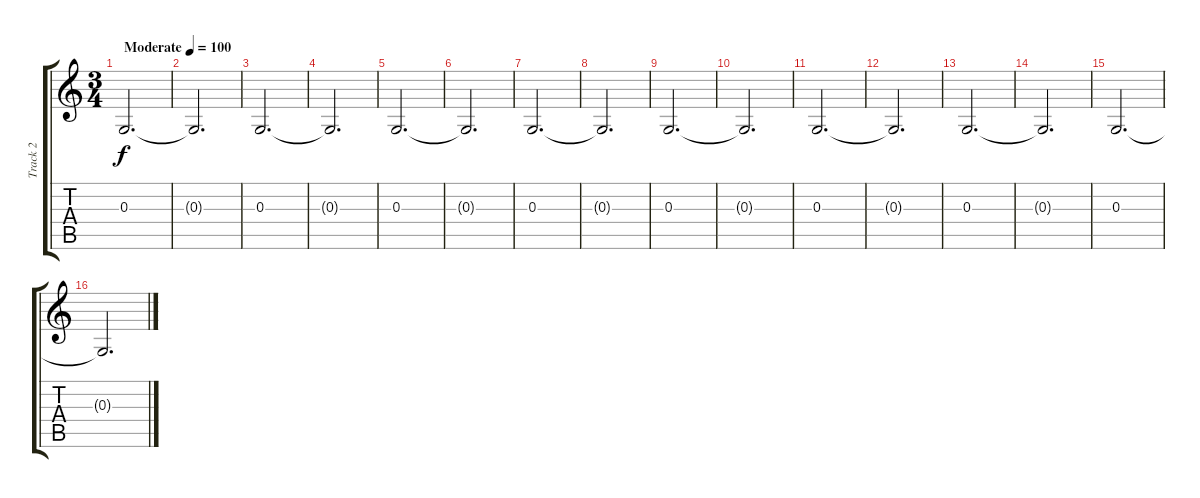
\track ("Track 2" "Track 2") {instrument seashore}
\staff {score tabs}
\tuning (E4 B3 G3 D3 A2 E2) {hide}
\ts (3 4)
\tempo (100 "Moderate")
\clef g2
\ks c
0.3.2{d dy f instrument seashore} |
0.3{t}.2{d} |
0.3.2{d} |
0.3{t}.2{d} |
0.3.2{d} |
0.3{t}.2{d} |
0.3.2{d} |
0.3{t}.2{d} |
0.3.2{d} |
0.3{t}.2{d} |
0.3.2{d} |
0.3{t}.2{d} |
0.3.2{d} |
0.3{t}.2{d} |
0.3.2{d} |
0.3{t}.2{d}
